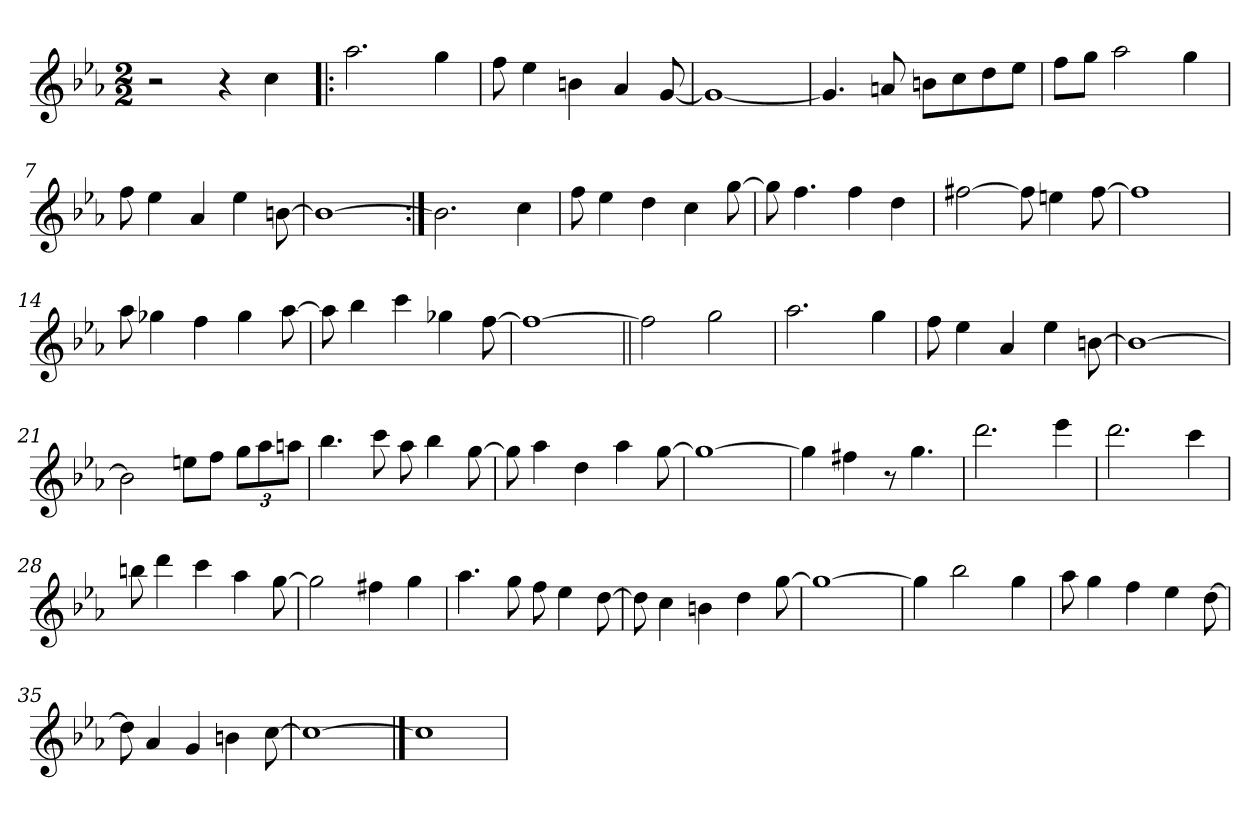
**kern
*part1
*staff1
*clefG2
*k[b-e-a-]
*E-:
*M2/2
*MM120
=1
2r
4r
4cc\
=2!|:
2.aa-\
4gg\
=3
8ff\
4ee-\
4bn\
4a-/
[8g/
=4
1g_
=5
4.g/]
8an/
8bn\L
8cc\
8dd\
8ee-\J
!!LO:LB:g=z
=6
8ff\L
8gg\J
2aa-\
4gg\
=7
8ff\
4ee-\
4a-/
4ee-\
[8bn\
=8
1b_
=9:|!
2.b\]
4cc\
!!LO:LB:g=z
=10
8ff\
4ee-\
4dd\
4cc\
[8gg\
=11
8gg\]
4.ff\
4ff\
4dd\
=12
[2ff#X\
8ff#\]
4een\
[8ff#\
=13
1ff#]
!!LO:LB:g=z
=14
8aa-\
4gg-X\
4ff\
4gg-\
[8aa-\
=15
8aa-\]
4bb-\
4ccc\
4gg-X\
[8ff\
=16
1ff_
=17||
2ff\]
2gg\
!!LO:LB:g=z
=18
2.aa-\
4gg\
=19
8ff\
4ee-\
4a-/
4ee-\
[8bn\
=20
1b_
=21
2b\]
8een\L
8ff\J
*Xbrackettup
12gg\L
12aa-\
12aan\J
!!LO:LB:g=z
=22
4.bb-\
8ccc\
8aa-\
4bb-\
[8gg\
=23
8gg\]
4aa-\
4dd\
4aa-\
[8gg\
=24
1gg_
=25
4gg\]
4ff#X\
8r
4.gg\
!!LO:LB:g=z
=26
2.ddd\
4eee-\
=27
2.ddd\
4ccc\
=28
8bbn\
4ddd\
4ccc\
4aa-\
[8gg\
=29
2gg\]
4ff#X\
4gg\
!!LO:LB:g=z
=30
4.aa-\
8gg\
8ff\
4ee-\
[8dd\
=31
8dd\]
4cc\
4bn\
4dd\
[8gg\
=32
1gg_
=33
4gg\]
2bb-\
4gg\
!!LO:LB:g=z
=34
8aa-\
4gg\
4ff\
4ee-\
[8dd\
=35
8dd\]
4a-/
4g/
4bn\
[8cc\
=36
1cc_
==37
1cc]
=
*-
